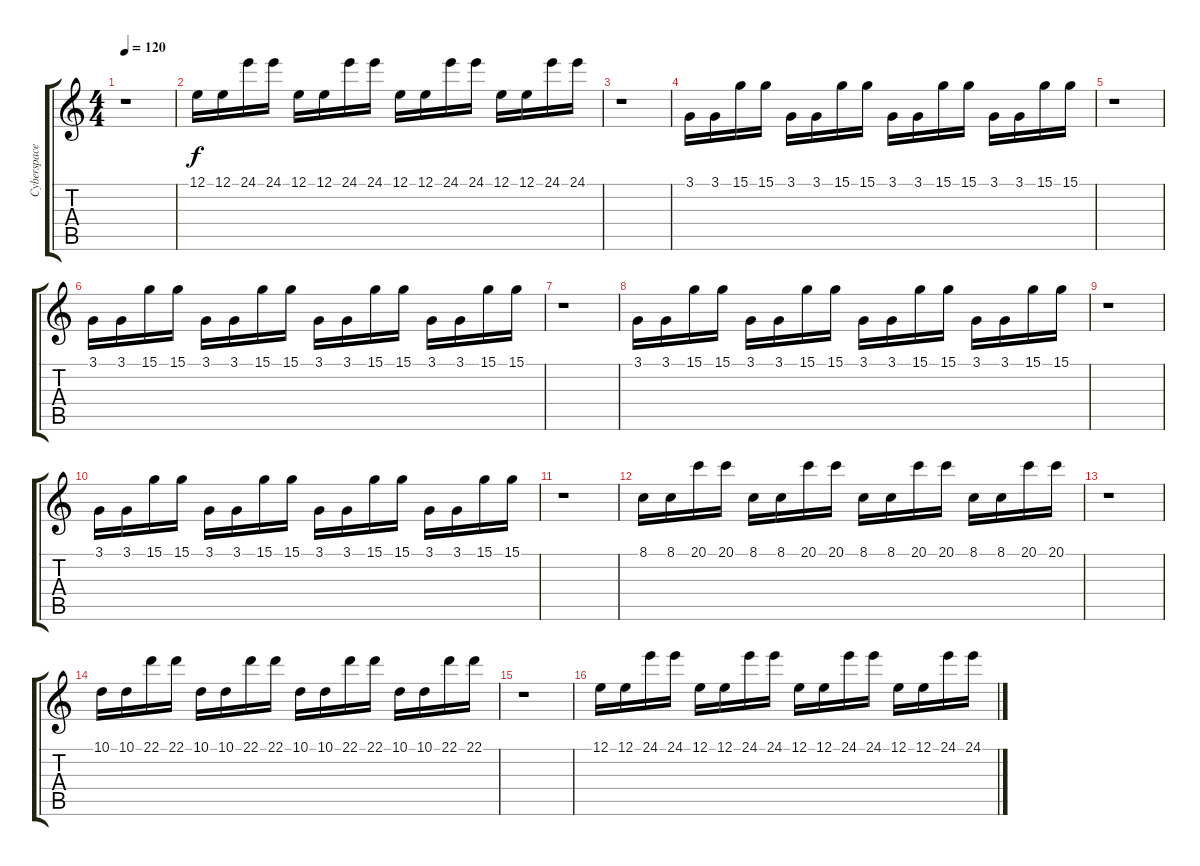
\track ("Cyberspace murmur" "Cyberspace") {instrument pad1newage}
\staff {score tabs}
\tuning (E4 B3 G3 D3 A2 E2) {hide}
\ts (4 4)
\tempo 120
\clef g2
\ks c
r.1{dy f} |
12.1.16 12.1.16 24.1.16 24.1.16 12.1.16 12.1.16 24.1.16 24.1.16 12.1.16 12.1.16 24.1.16 24.1.16 12.1.16 12.1.16 24.1.16 24.1.16 |
r.1 |
3.1.16 3.1.16 15.1.16 15.1.16 3.1.16 3.1.16 15.1.16 15.1.16 3.1.16 3.1.16 15.1.16 15.1.16 3.1.16 3.1.16 15.1.16 15.1.16 |
r.1 |
3.1.16 3.1.16 15.1.16 15.1.16 3.1.16 3.1.16 15.1.16 15.1.16 3.1.16 3.1.16 15.1.16 15.1.16 3.1.16 3.1.16 15.1.16 15.1.16 |
r.1 |
3.1.16 3.1.16 15.1.16 15.1.16 3.1.16 3.1.16 15.1.16 15.1.16 3.1.16 3.1.16 15.1.16 15.1.16 3.1.16 3.1.16 15.1.16 15.1.16 |
r.1 |
3.1.16 3.1.16 15.1.16 15.1.16 3.1.16 3.1.16 15.1.16 15.1.16 3.1.16 3.1.16 15.1.16 15.1.16 3.1.16 3.1.16 15.1.16 15.1.16 |
r.1 |
8.1.16 8.1.16 20.1.16 20.1.16 8.1.16 8.1.16 20.1.16 20.1.16 8.1.16 8.1.16 20.1.16 20.1.16 8.1.16 8.1.16 20.1.16 20.1.16 |
r.1 |
10.1.16 10.1.16 22.1.16 22.1.16 10.1.16 10.1.16 22.1.16 22.1.16 10.1.16 10.1.16 22.1.16 22.1.16 10.1.16 10.1.16 22.1.16 22.1.16 |
r.1 |
12.1.16 12.1.16 24.1.16 24.1.16 12.1.16 12.1.16 24.1.16 24.1.16 12.1.16 12.1.16 24.1.16 24.1.16 12.1.16 12.1.16 24.1.16 24.1.16
